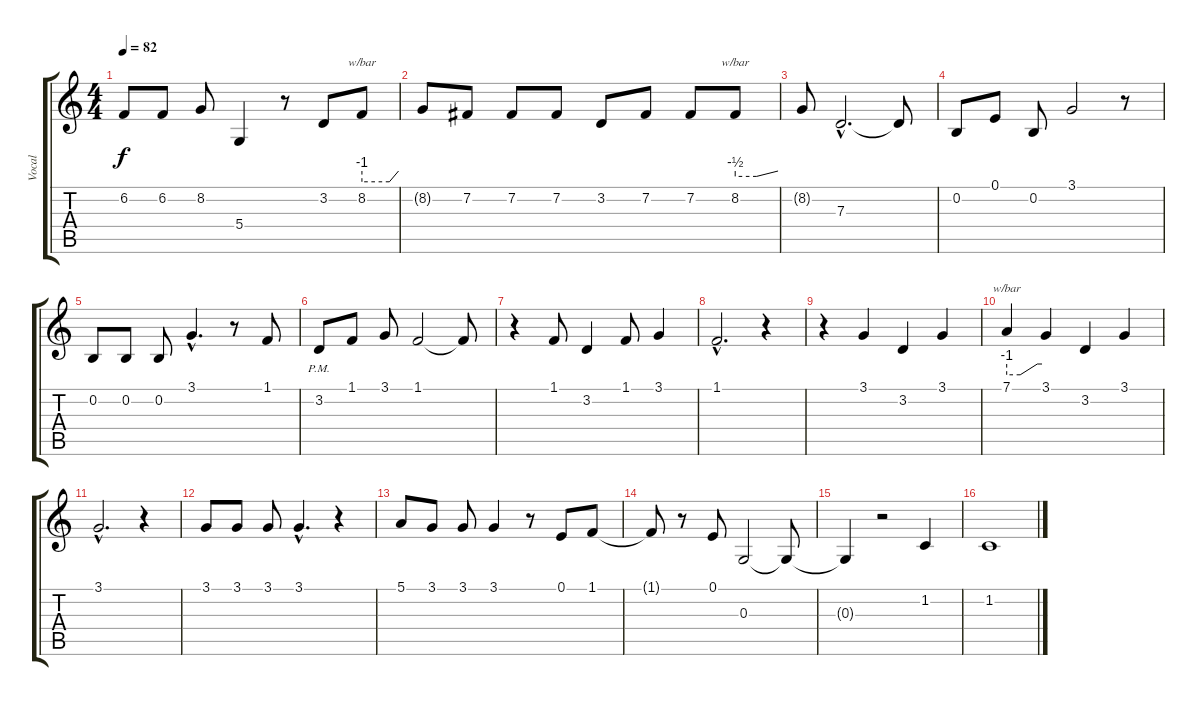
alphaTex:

\track ("Vocal" "Vocal") {instrument lead1square}
\staff {score tabs}
\tuning (E4 B3 G3 D3 A2 E2) {hide}
\ts (4 4)
\tempo 82
\clef g2
\ks c
6.2.8{txt " " dy f} 6.2.8 8.2.8 5.4.4 r.8 3.2.8{txt " "} 8.2.8{tbe (custom default 0 -4 45 -4 60 0)} |
8.2{t}.8 7.2.8{txt " "} 7.2.8 7.2.8 3.2.8 7.2.8 7.2.8 8.2.8{tbe (custom default 0 -2 30 -2 60 0)} |
8.2{t}.8 7.3{hac}.2{d} 7.3{t}.8 |
0.2.8{txt " "} 0.1.8 0.2.8 3.1.2 r.8 |
0.2.8{txt " "} 0.2.8 0.2.8 3.1{hac}.4{d} r.8 1.1.8{txt " "} |
3.2{pm}.8 1.1.8 3.1.8 1.1.2 1.1{t}.8 |
r.4 1.1.8{txt " "} 3.2.4 1.1.8 3.1.4 |
1.1{hac}.2{d} r.4 |
r.4 3.1.4{txt " "} 3.2.4 3.1.4 |
7.1.4{tbe (custom default 0 -4 23 -4 52 0 60 0)} 3.1.4 3.2.4 3.1.4 |
3.1{hac}.2{d} r.4 |
3.1.8{txt " "} 3.1.8 3.1.8 3.1{hac}.4{d} r.4 |
5.1.8{txt " "} 3.1.8 3.1.8 3.1.4 r.8 0.1.8{txt " "} 1.1.8 |
1.1{t}.8 r.8 0.1.8{txt " "} 0.3.2 0.3{t}.8 |
0.3{t}.4 r.2 1.2.4{txt " "} |
1.2.1
